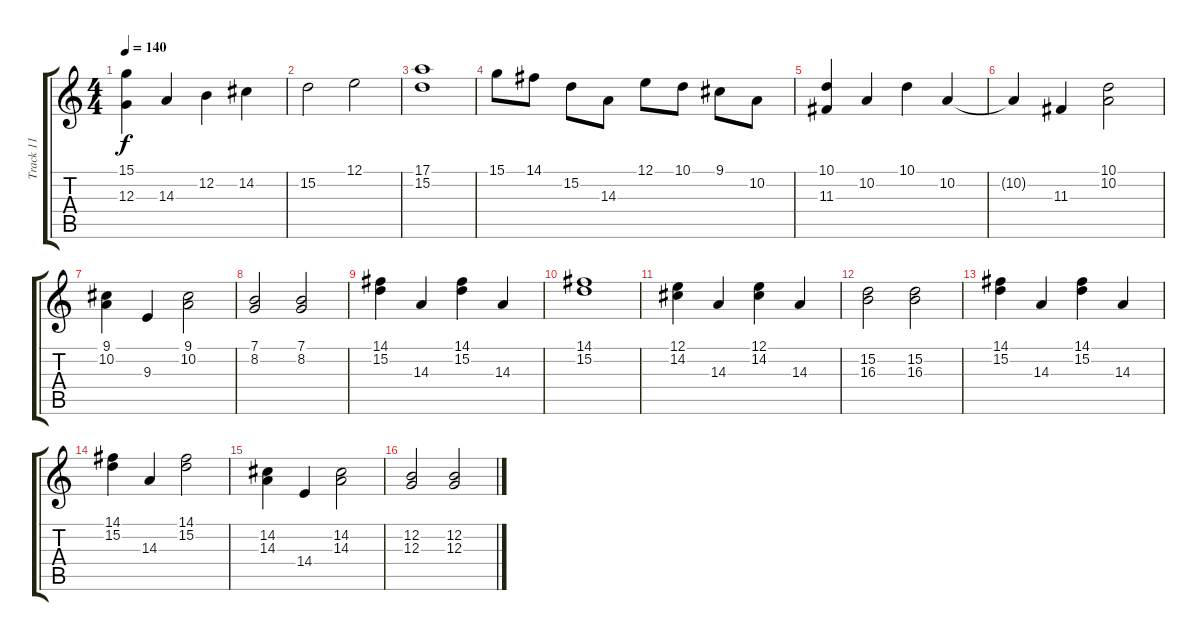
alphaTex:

\track ("Track 11" "Track 11") {instrument percussiveorgan}
\staff {score tabs}
\tuning (E4 B3 G3 D3 A2 E2) {hide}
\ts (4 4)
\tempo 140
\clef g2
\ks c
(15.1 12.3).4{dy f} 14.3.4 12.2.4 14.2.4 |
15.2.2 12.1.2 |
(17.1 15.2).1 |
15.1.8 14.1.8 15.2.8 14.3.8 12.1.8 10.1.8 9.1.8 10.2.8 |
(10.1 11.3).4 10.2.4 10.1.4 10.2.4 |
10.2{t}.4 11.3.4 (10.1 10.2).2 |
(9.1 10.2).4 9.3.4 (9.1 10.2).2 |
(7.1 8.2).2 (7.1 8.2).2 |
(14.1 15.2).4 14.3.4 (14.1 15.2).4 14.3.4 |
(14.1 15.2).1 |
(12.1 14.2).4 14.3.4 (12.1 14.2).4 14.3.4 |
(15.2 16.3).2 (15.2 16.3).2 |
(14.1 15.2).4 14.3.4 (14.1 15.2).4 14.3.4 |
(14.1 15.2).4 14.3.4 (14.1 15.2).2 |
(14.2 14.3).4 14.4.4 (14.2 14.3).2 |
(12.2 12.3).2 (12.2 12.3).2
